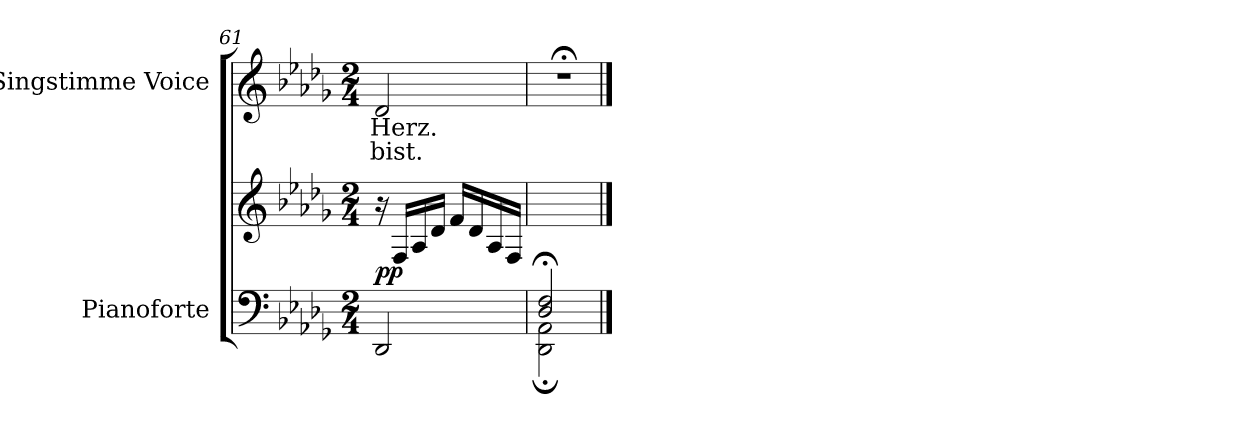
**kern	**kern	**dynam	**kern	**text	**text
*part2	*part2	*part2	*part1	*part1	*part1
*staff3	*staff2	*staff2/3	*staff1	*staff1	*staff1
*I"Pianoforte	*	*	*I"Singstimme Voice	*	*
*I'Pno	*	*	*	*	*
!!LO:LB:g=z
*clefF4	*clefG2	*	*clefG2	*	*
*k[b-e-a-d-g-]	*k[b-e-a-d-g-]	*	*k[b-e-a-d-g-]	*	*
*M2/4	*M2/4	*	*M2/4	*	*
=61	=61	=61	=61	=61	=61
!	!	!LO:DY:b	!	!LO:LY:b	!LO:LY:b
2DD-/	16r	pp	2d-/	Herz.	bist.
.	16F/LL	.	.	.	.
.	16A-/	.	.	.	.
.	16d-/JJ	.	.	.	.
.	16f/LL	.	.	.	.
.	16d-/	.	.	.	.
.	16A-/	.	.	.	.
.	16F/JJ	.	.	.	.
=62	=62	=62	=62	=62	=62
*^	*	*	*	*	*
2D-/;< 2F/;<	2DD-\; 2AA-\;	2ryy	.	2r;<	.	.
*v	*v	*	*	*	*	*
==	==	==	==	==	==
*-	*-	*-	*-	*-	*-
